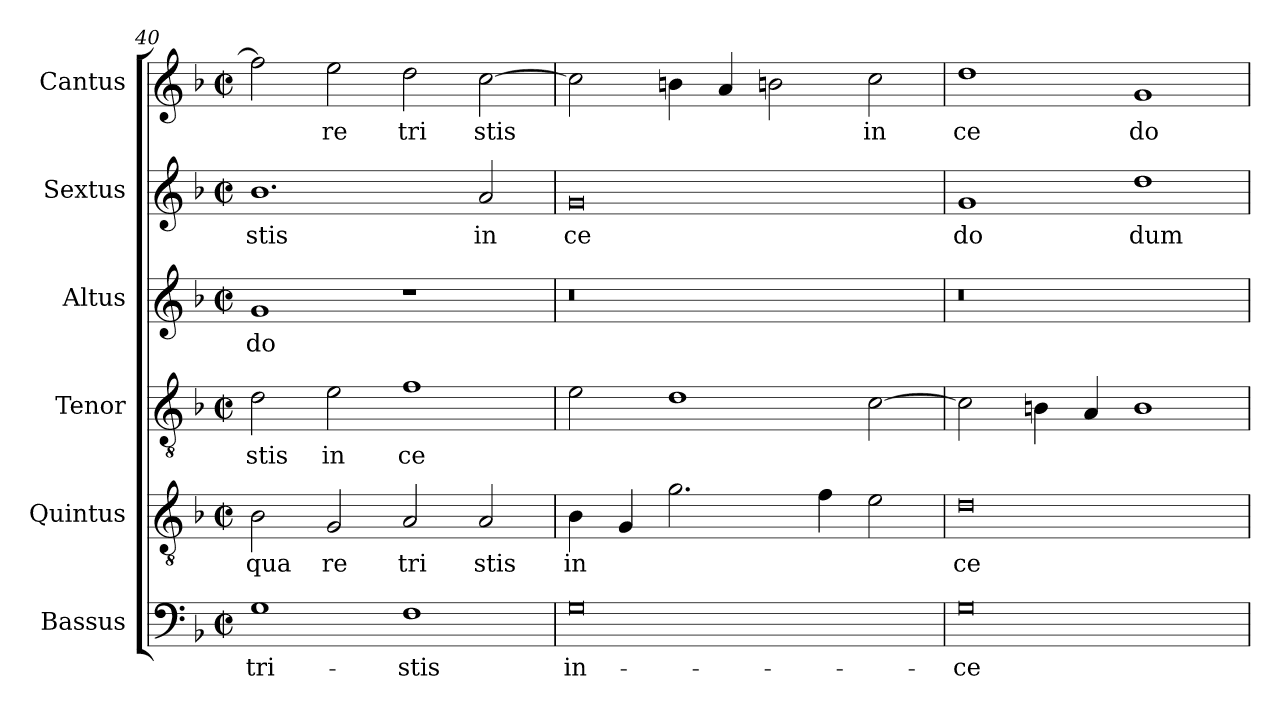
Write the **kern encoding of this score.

**kern	**text	**kern	**text	**kern	**text	**kern	**text	**kern	**text	**kern	**text
*part6	*part6	*part5	*part5	*part4	*part4	*part3	*part3	*part2	*part2	*part1	*part1
*staff6	*staff6	*staff5	*staff5	*staff4	*staff4	*staff3	*staff3	*staff2	*staff2	*staff1	*staff1
*I"Bassus	*	*I"Quintus	*	*I"Tenor	*	*I"Altus	*	*I"Sextus	*	*I"Cantus	*
!!LO:PB:g=z
*clefF4	*	*clefGv2	*	*clefGv2	*	*clefG2	*	*clefG2	*	*clefG2	*
*k[b-]	*	*k[b-]	*	*k[b-]	*	*k[b-]	*	*k[b-]	*	*k[b-]	*
*F:	*	*F:	*	*F:	*	*F:	*	*F:	*	*F:	*
*M2/2	*	*M2/2	*	*M2/2	*	*M2/2	*	*M2/2	*	*M2/2	*
*met(c|)	*	*met(c|)	*	*met(c|)	*	*met(c|)	*	*met(c|)	*	*met(c|)	*
=40	=40	=40	=40	=40	=40	=40	=40	=40	=40	=40	=40
!	!LO:LY:b:cj	!	!LO:LY:b:cj	!	!LO:LY:b:cj	!	!LO:LY:b:cj	!	!LO:LY:b:cj	!	!
1G	tri-	2B-\	qua	2d\	stis	1g	do	1.b-	stis	2ff\]	.
!	!	!	!LO:LY:b:cj	!	!LO:LY:b:cj	!	!	!	!	!	!LO:LY:b:cj
.	.	2G/	re	2e\	in	.	.	.	.	2ee\	re
!	!LO:LY:b:cj	!	!LO:LY:b:cj	!	!LO:LY:b:cj	!	!	!	!	!	!LO:LY:b:cj
1F	-stis	2A/	tri	1f	ce	1r	.	.	.	2dd\	tri
!	!	!	!LO:LY:b:cj	!	!	!	!	!	!LO:LY:b:cj	!	!LO:LY:b
.	.	2A/	stis	.	.	.	.	2a/	in	[>2cc\	stis
=41	=41	=41	=41	=41	=41	=41	=41	=41	=41	=41	=41
!	!LO:LY:b:cj	!	!LO:LY:b:cj	!	!	!	!	!	!LO:LY:b:cj	!	!
0G	in-	4B-\	in	2e\	.	0r	.	0g	ce	2cc\]	.
.	.	4G/	.	.	.	.	.	.	.	.	.
.	.	2.g\	.	1d	.	.	.	.	.	4b\	.
.	.	.	.	.	.	.	.	.	.	4a/	.
.	.	.	.	.	.	.	.	.	.	2bn\	.
.	.	4f\	.	.	.	.	.	.	.	.	.
!	!	!	!	!	!	!	!	!	!	!	!LO:LY:b:cj
.	.	2e\	.	[>2c\	.	.	.	.	.	2cc\	in
=42	=42	=42	=42	=42	=42	=42	=42	=42	=42	=42	=42
!	!LO:LY:b:cj	!	!LO:LY:b:cj	!	!	!	!	!	!LO:LY:b:cj	!	!LO:LY:b:cj
0G	-ce-	0d	ce	2c\]	.	0r	.	1g	do	1dd	ce
.	.	.	.	4Bn\	.	.	.	.	.	.	.
.	.	.	.	4A/	.	.	.	.	.	.	.
!	!	!	!	!	!	!	!	!	!LO:LY:b:cj	!	!LO:LY:b:cj
.	.	.	.	1B	.	.	.	1dd	dum	1g	do
=	=	=	=	=	=	=	=	=	=	=	=
*-	*-	*-	*-	*-	*-	*-	*-	*-	*-	*-	*-
